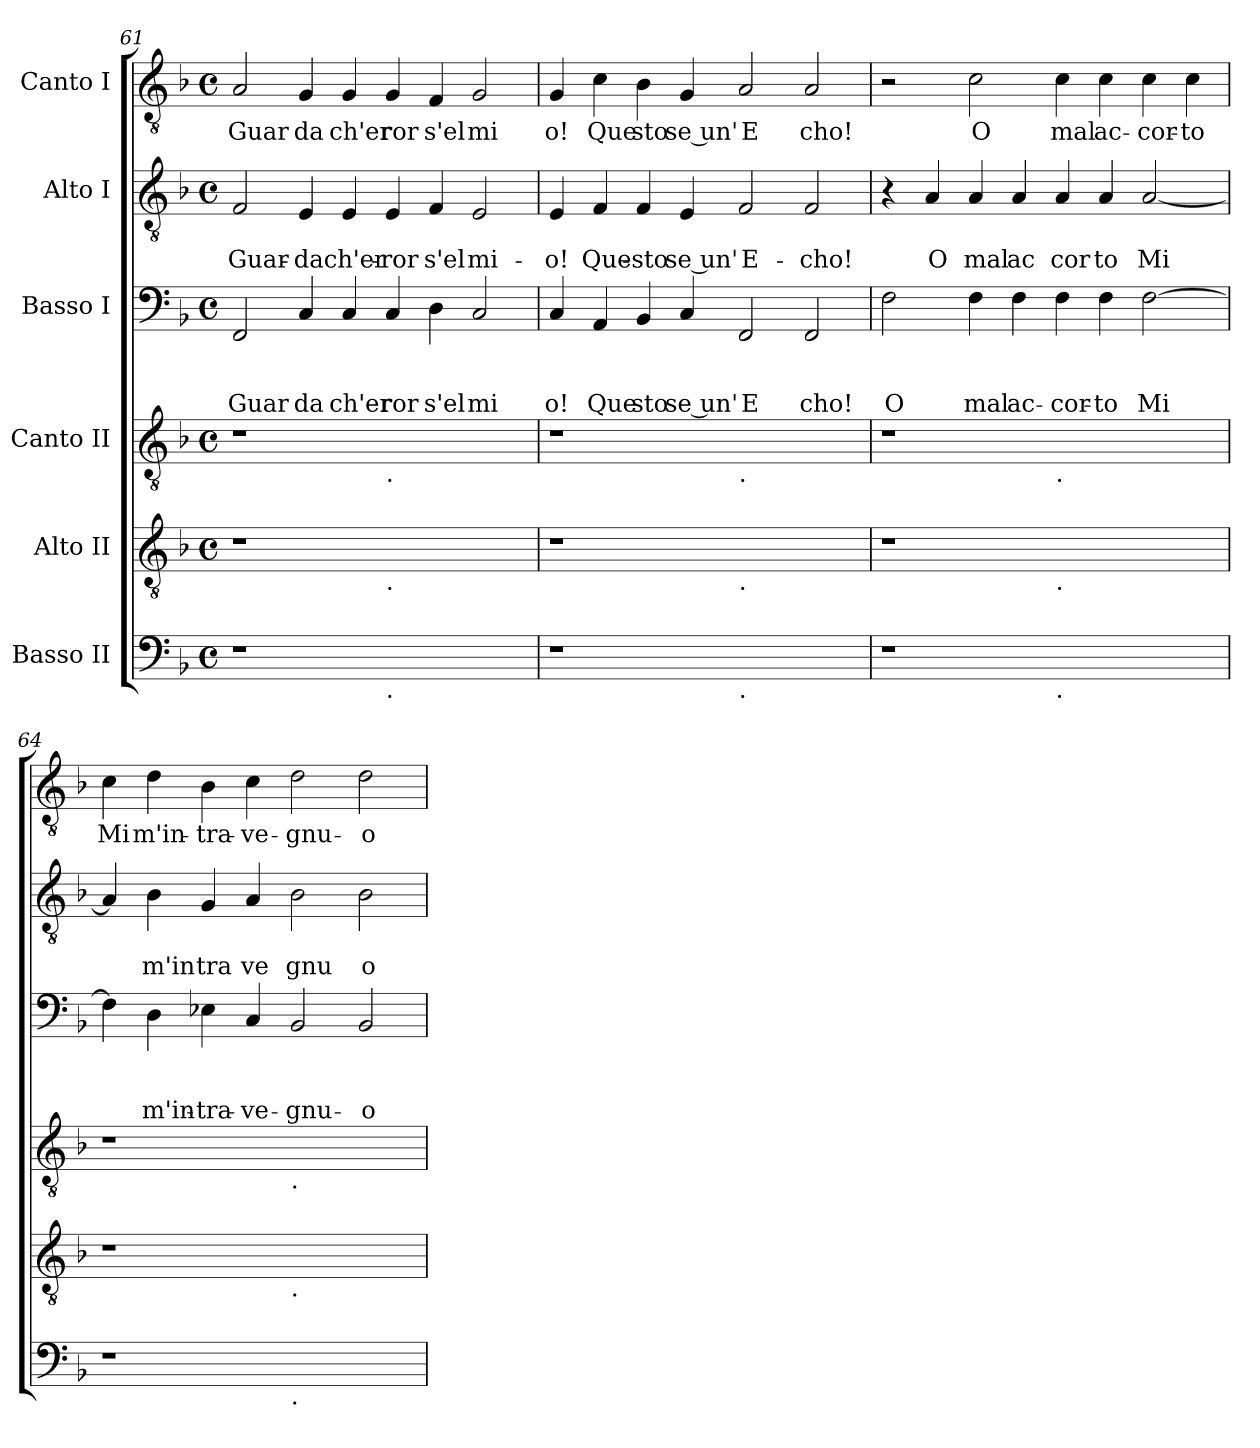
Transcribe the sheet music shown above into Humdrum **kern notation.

**kern	**kern	**kern	**kern	**text	**text	**text	**kern	**text	**text	**kern	**text
*part6	*part5	*part4	*part3	*part3	*part3	*part3	*part2	*part2	*part2	*part1	*part1
*staff6	*staff5	*staff4	*staff3	*staff3	*staff3	*staff3	*staff2	*staff2	*staff2	*staff1	*staff1
*I"Basso II	*I"Alto II	*I"Canto II	*I"Basso I	*	*	*	*I"Alto I	*	*	*I"Canto I	*
*clefF4	*clefGv2	*clefGv2	*clefF4	*	*	*	*clefGv2	*	*	*clefGv2	*
*k[b-]	*k[b-]	*k[b-]	*k[b-]	*	*	*	*k[b-]	*	*	*k[b-]	*
*F:	*F:	*F:	*F:	*	*	*	*F:	*	*	*F:	*
*M4/4	*M4/4	*M4/4	*M4/4	*	*	*	*M4/4	*	*	*M4/4	*
*met(c)	*met(c)	*met(c)	*met(c)	*	*	*	*met(c)	*	*	*met(c)	*
=61	=61	=61	=61	=61	=61	=61	=61	=61	=61	=61	=61
!	!	!	!	!	!	!LO:LY:b	!	!	!LO:LY:b	!	!LO:LY:b
1r	1r	1r	2FF/	.	.	Guar	2F/	.	Guar-	2A/	Guar
!	!	!	!	!	!	!LO:LY:b	!	!	!LO:LY:b	!	!LO:LY:b
.	.	.	4C/	.	.	da	4E/	.	-da	4G/	da
!	!	!	!	!	!	!LO:LY:b	!	!	!LO:LY:b	!	!LO:LY:b
.	.	.	4C/	.	.	ch'er	4E/	.	ch'er-	4G/	ch'er
!	!	!LO:TX:b:t=.	!	!	!	!	!	!	!	!	!
!	!LO:TX:b:t=.	!	!	!	!	!	!	!	!	!	!
!LO:TX:b:t=.	!	!	!	!	!	!	!	!	!	!	!
!	!	!	!	!	!	!LO:LY:b	!	!	!LO:LY:b	!	!LO:LY:b
1ryy	1ryy	1ryy	4C/	.	.	ror	4E/	.	-ror	4G/	ror
!	!	!	!	!	!	!LO:LY:b	!	!	!LO:LY:b	!	!LO:LY:b
.	.	.	4D\	.	.	s'el	4F/	.	s'el	4F/	s'el
!	!	!	!	!	!	!LO:LY:b	!	!	!LO:LY:b	!	!LO:LY:b
.	.	.	2C/	.	.	mi	2E/	.	mi-	2G/	mi
=62	=62	=62	=62	=62	=62	=62	=62	=62	=62	=62	=62
!	!	!	!	!	!	!LO:LY:b	!	!	!LO:LY:b	!	!LO:LY:b
1r	1r	1r	4C/	.	.	o!	4E/	.	-o!	4G/	o!
!	!	!	!	!	!	!LO:LY:b	!	!	!LO:LY:b	!	!LO:LY:b
.	.	.	4AA/	.	.	Que	4F/	.	Que-	4c\	Que
!	!	!	!	!	!	!LO:LY:b	!	!	!LO:LY:b	!	!LO:LY:b
.	.	.	4BB-/	.	.	sto	4F/	.	-sto	4B-\	sto
!	!	!	!	!	!	!LO:LY:b:rj	!	!	!LO:LY:b:rj	!	!LO:LY:b:rj
.	.	.	4C/	.	.	se un'	4E/	.	se un'	4G/	se un'
!	!	!LO:TX:b:t=.	!	!	!	!	!	!	!	!	!
!	!LO:TX:b:t=.	!	!	!	!	!	!	!	!	!	!
!LO:TX:b:t=.	!	!	!	!	!	!	!	!	!	!	!
!	!	!	!	!	!	!LO:LY:b	!	!	!LO:LY:b	!	!LO:LY:b
1ryy	1ryy	1ryy	2FF/	.	.	E	2F/	.	E-	2A/	E
!	!	!	!	!	!	!LO:LY:b	!	!	!LO:LY:b	!	!LO:LY:b
.	.	.	2FF/	.	.	cho!	2F/	.	-cho!	2A/	cho!
!!LO:LB:g=z
=63	=63	=63	=63	=63	=63	=63	=63	=63	=63	=63	=63
!	!	!	!	!	!	!LO:LY:b	!	!	!	!	!
1r	1r	1r	2F\	.	.	O	4r	.	.	2r	.
!	!	!	!	!	!	!	!	!	!LO:LY:b	!	!
.	.	.	.	.	.	.	4A/	.	O	.	.
!	!	!	!	!	!	!LO:LY:b	!	!	!LO:LY:b	!	!LO:LY:b
.	.	.	4F\	.	.	mal	4A/	.	mal	2c\	O
!	!	!	!	!	!	!LO:LY:b	!	!	!LO:LY:b	!	!
.	.	.	4F\	.	.	ac-	4A/	.	ac	.	.
!	!	!LO:TX:b:t=.	!	!	!	!	!	!	!	!	!
!	!LO:TX:b:t=.	!	!	!	!	!	!	!	!	!	!
!LO:TX:b:t=.	!	!	!	!	!	!	!	!	!	!	!
!	!	!	!	!	!	!LO:LY:b	!	!	!LO:LY:b	!	!LO:LY:b
1ryy	1ryy	1ryy	4F\	.	.	-cor-	4A/	.	cor	4c\	mal
!	!	!	!	!	!	!LO:LY:b	!	!	!LO:LY:b	!	!LO:LY:b
.	.	.	4F\	.	.	-to	4A/	.	to	4c\	ac-
!	!	!	!	!	!	!LO:LY:b	!	!	!LO:LY:b	!	!LO:LY:b
.	.	.	[>2F\	.	.	Mi	[<2A/	.	Mi	4c\	-cor-
!	!	!	!	!	!	!	!	!	!	!	!LO:LY:b
.	.	.	.	.	.	.	.	.	.	4c\	-to
=64	=64	=64	=64	=64	=64	=64	=64	=64	=64	=64	=64
!	!	!	!	!	!	!	!	!	!	!	!LO:LY:b
1r	1r	1r	4F\]	.	.	.	4A/]	.	.	4c\	Mi
!	!	!	!	!	!	!LO:LY:b	!	!	!LO:LY:b	!	!LO:LY:b
.	.	.	4D\	.	.	m'in-	4B-\	.	m'in	4d\	m'in-
!	!	!	!	!	!	!LO:LY:b	!	!	!LO:LY:b	!	!LO:LY:b
.	.	.	4E-X\	.	.	-tra-	4G/	.	tra	4B-\	-tra-
!	!	!	!	!	!	!LO:LY:b	!	!	!LO:LY:b	!	!LO:LY:b
.	.	.	4C/	.	.	-ve-	4A/	.	ve	4c\	-ve-
!	!	!LO:TX:b:t=.	!	!	!	!	!	!	!	!	!
!	!LO:TX:b:t=.	!	!	!	!	!	!	!	!	!	!
!LO:TX:b:t=.	!	!	!	!	!	!	!	!	!	!	!
!	!	!	!	!	!	!LO:LY:b	!	!	!LO:LY:b	!	!LO:LY:b
1ryy	1ryy	1ryy	2BB-/	.	.	-gnu-	2B-\	.	gnu	2d\	-gnu-
!	!	!	!	!	!	!LO:LY:b	!	!	!LO:LY:b	!	!LO:LY:b
.	.	.	2BB-/	.	.	-o	2B-\	.	o	2d\	-o
=	=	=	=	=	=	=	=	=	=	=	=
*-	*-	*-	*-	*-	*-	*-	*-	*-	*-	*-	*-
